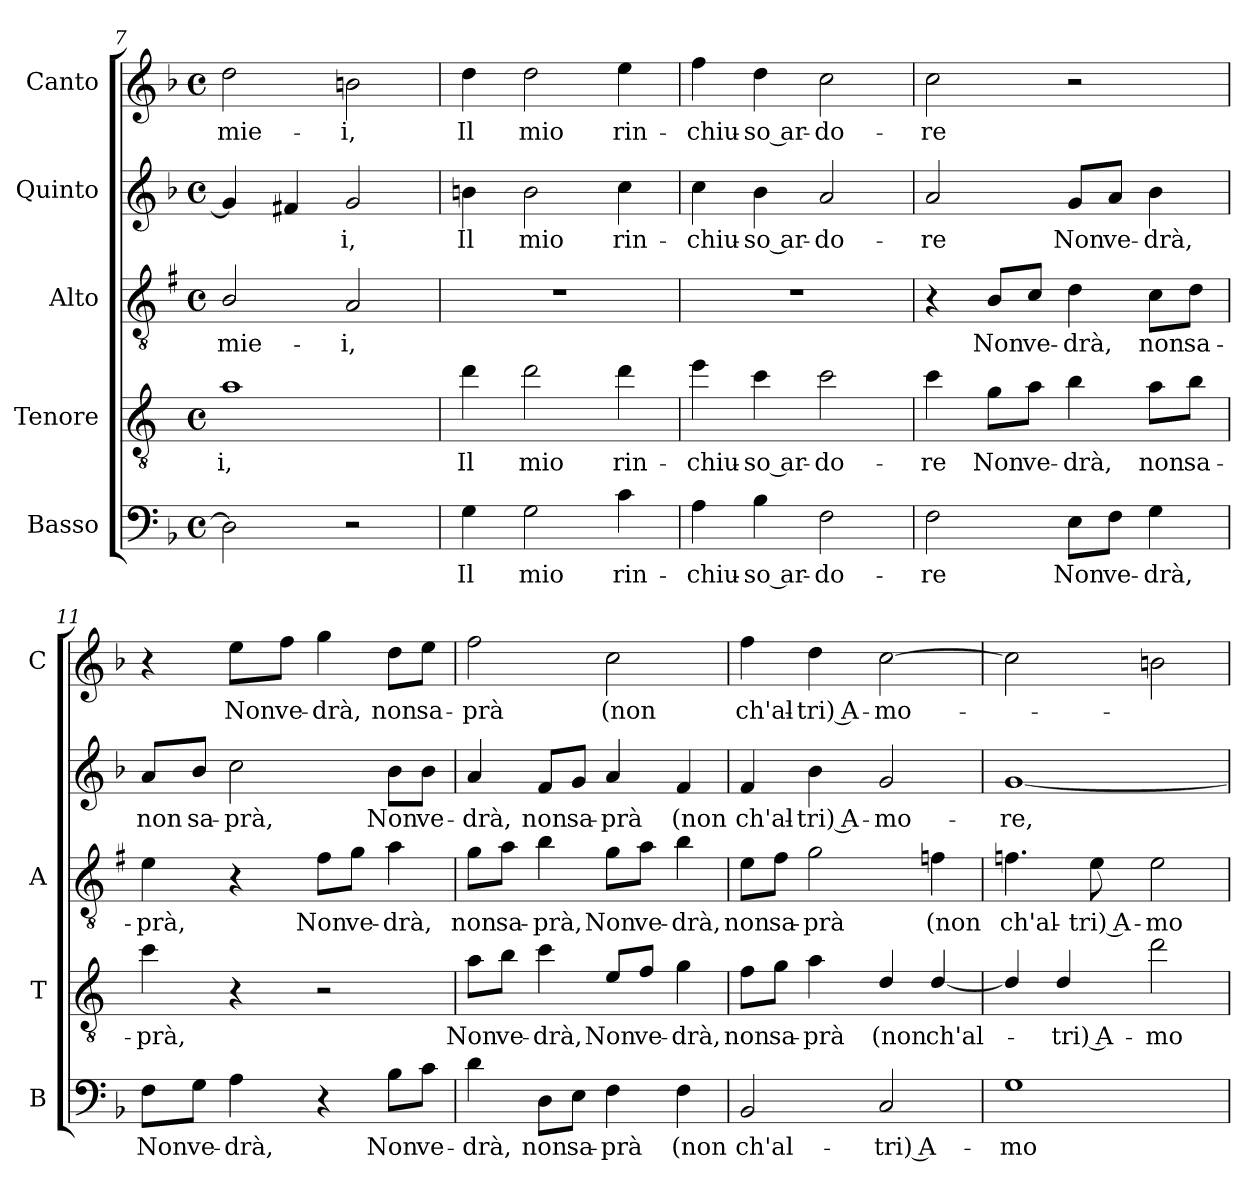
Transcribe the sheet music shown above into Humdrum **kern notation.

**kern	**text	**kern	**text	**kern	**text	**kern	**text	**kern	**text
*part5	*part5	*part4	*part4	*part3	*part3	*part2	*part2	*part1	*part1
*staff5	*staff5	*staff4	*staff4	*staff3	*staff3	*staff2	*staff2	*staff1	*staff1
*I"Basso	*	*I"Tenore	*	*I"Alto	*	*I"Quinto	*	*I"Canto	*
*I'B	*	*I'T	*	*I'A	*	*	*	*I'C	*
*clefF4	*	*clefGv2	*	*clefGv2	*	*clefG2	*	*clefG2	*
*	*	*ITrd4c7	*	*ITrd1c2	*	*	*	*	*
*k[b-]	*	*k[b-]	*	*k[b-]	*	*k[b-]	*	*k[b-]	*
*F:	*	*F:	*	*F:	*	*F:	*	*F:	*
*M4/4	*	*M4/4	*	*M4/4	*	*M4/4	*	*M4/4	*
*met(c)	*	*met(c)	*	*met(c)	*	*met(c)	*	*met(c)	*
=7	=7	=7	=7	=7	=7	=7	=7	=7	=7
!	!	!	!LO:LY:b	!	!LO:LY:b	!	!	!	!LO:LY:b
2D\]	.	1d	-i,	2A/	mie-	4g/]	.	2dd\	mie-
.	.	.	.	.	.	4f#X/	.	.	.
!	!	!	!	!	!LO:LY:b	!	!LO:LY:b	!	!LO:LY:b
2r	.	.	.	2G/	-i,	2g/	-i,	2bn\	-i,
=8	=8	=8	=8	=8	=8	=8	=8	=8	=8
!	!LO:LY:b	!	!LO:LY:b	!	!	!	!LO:LY:b	!	!LO:LY:b
4G\	Il	4g\	Il	1r	.	4bn\	Il	4dd\	Il
!	!LO:LY:b	!	!LO:LY:b	!	!	!	!LO:LY:b	!	!LO:LY:b
2G\	mio	2g\	mio	.	.	2b\	mio	2dd\	mio
!	!LO:LY:b	!	!LO:LY:b	!	!	!	!LO:LY:b	!	!LO:LY:b
4c\	rin-	4g\	rin-	.	.	4cc\	rin-	4ee\	rin-
=9	=9	=9	=9	=9	=9	=9	=9	=9	=9
!	!LO:LY:b	!	!LO:LY:b	!	!	!	!LO:LY:b	!	!LO:LY:b
4A\	-chiu-	4a\	-chiu-	1r	.	4cc\	-chiu-	4ff\	-chiu-
!	!LO:LY:b	!	!LO:LY:b	!	!	!	!LO:LY:b	!	!LO:LY:b
4B-\	-so ar-	4f\	-so ar-	.	.	4b-\	-so ar-	4dd\	-so ar-
!	!LO:LY:b	!	!LO:LY:b	!	!	!	!LO:LY:b	!	!LO:LY:b
2F\	-do-	2f\	-do-	.	.	2a/	-do-	2cc\	-do-
!!LO:PB:g=z
=10	=10	=10	=10	=10	=10	=10	=10	=10	=10
!	!LO:LY:b	!	!LO:LY:b	!	!	!	!LO:LY:b	!	!LO:LY:b
2F\	-re	4f\	-re	4r	.	2a/	-re	2cc\	-re
!	!	!	!LO:LY:b	!	!LO:LY:b	!	!	!	!
.	.	8c\L	Non	8A/L	Non	.	.	.	.
!	!	!	!LO:LY:b	!	!LO:LY:b	!	!	!	!
.	.	8d\J	ve-	8B-/J	ve-	.	.	.	.
!	!LO:LY:b	!	!LO:LY:b	!	!LO:LY:b	!	!LO:LY:b	!	!
8E\L	Non	4e\	-drà,	4c\	-drà,	8g/L	Non	2r	.
!	!LO:LY:b	!	!	!	!	!	!LO:LY:b	!	!
8F\J	ve-	.	.	.	.	8a/J	ve-	.	.
!	!LO:LY:b	!	!LO:LY:b	!	!LO:LY:b	!	!LO:LY:b	!	!
4G\	-drà,	8d\L	non	8B-\L	non	4b-\	-drà,	.	.
!	!	!	!LO:LY:b	!	!LO:LY:b	!	!	!	!
.	.	8e\J	sa-	8c\J	sa-	.	.	.	.
=11	=11	=11	=11	=11	=11	=11	=11	=11	=11
!	!LO:LY:b	!	!LO:LY:b	!	!LO:LY:b	!	!LO:LY:b	!	!
8F\L	Non	4f\	-prà,	4d\	-prà,	8a/L	non	4r	.
!	!LO:LY:b	!	!	!	!	!	!LO:LY:b	!	!
8G\J	ve-	.	.	.	.	8b-/J	sa-	.	.
!	!LO:LY:b	!	!	!	!	!	!LO:LY:b	!	!LO:LY:b
4A\	-drà,	4r	.	4r	.	2cc\	-prà,	8ee\L	Non
!	!	!	!	!	!	!	!	!	!LO:LY:b
.	.	.	.	.	.	.	.	8ff\J	ve-
!	!	!	!	!	!LO:LY:b	!	!	!	!LO:LY:b
4r	.	2r	.	8e\L	Non	.	.	4gg\	-drà,
!	!	!	!	!	!LO:LY:b	!	!	!	!
.	.	.	.	8f\J	ve-	.	.	.	.
!	!LO:LY:b	!	!	!	!LO:LY:b	!	!LO:LY:b	!	!LO:LY:b
8B-\L	Non	.	.	4g\	-drà,	8b-\L	Non	8dd\L	non
!	!LO:LY:b	!	!	!	!	!	!LO:LY:b	!	!LO:LY:b
8c\J	ve-	.	.	.	.	8b-\J	ve-	8ee\J	sa-
=12	=12	=12	=12	=12	=12	=12	=12	=12	=12
!	!LO:LY:b	!	!LO:LY:b	!	!LO:LY:b	!	!LO:LY:b	!	!LO:LY:b
4d\	-drà,	8d\L	Non	8f\L	non	4a/	-drà,	2ff\	-prà
!	!	!	!LO:LY:b	!	!LO:LY:b	!	!	!	!
.	.	8e\J	ve-	8g\J	sa-	.	.	.	.
!	!LO:LY:b	!	!LO:LY:b	!	!LO:LY:b	!	!LO:LY:b	!	!
8D\L	non	4f\	-drà,	4a\	-prà,	8f/L	non	.	.
!	!LO:LY:b	!	!	!	!	!	!LO:LY:b	!	!
8E\J	sa-	.	.	.	.	8g/J	sa-	.	.
!	!LO:LY:b	!	!LO:LY:b	!	!LO:LY:b	!	!LO:LY:b	!	!LO:LY:b
4F\	-prà	8A/L	Non	8f\L	Non	4a/	-prà	2cc\	(non
!	!	!	!LO:LY:b	!	!LO:LY:b	!	!	!	!
.	.	8B-/J	ve-	8g\J	ve-	.	.	.	.
!	!LO:LY:b	!	!LO:LY:b	!	!LO:LY:b	!	!LO:LY:b	!	!
4F\	(non	4c\	-drà,	4a\	-drà,	4f/	(non	.	.
=13	=13	=13	=13	=13	=13	=13	=13	=13	=13
!	!LO:LY:b	!	!LO:LY:b	!	!LO:LY:b	!	!LO:LY:b	!	!LO:LY:b
2BB-/	ch'al-	8B-\L	non	8d\L	non	4f/	ch'al-	4ff\	ch'al-
!	!	!	!LO:LY:b	!	!LO:LY:b	!	!	!	!
.	.	8c\J	sa-	8e\J	sa-	.	.	.	.
!	!	!	!LO:LY:b	!	!LO:LY:b	!	!LO:LY:b	!	!LO:LY:b
.	.	4d\	-prà	2f\	-prà	4b-\	-tri) A-	4dd\	-tri) A-
!	!LO:LY:b	!	!LO:LY:b	!	!	!	!LO:LY:b	!	!LO:LY:b
2C/	-tri) A-	4G/	(non	.	.	2g/	-mo-	[2cc\	-mo-
!	!	!	!LO:LY:b	!	!LO:LY:b	!	!	!	!
.	.	[4G/	ch'al-	4e-X\	(non	.	.	.	.
!!LO:LB:g=z
=14	=14	=14	=14	=14	=14	=14	=14	=14	=14
!	!LO:LY:b	!	!	!	!LO:LY:b	!	!LO:LY:b	!	!
1G	-mo-	4G/]	.	4.e-X\	ch'al-	[1g	-re,	2cc\]	.
!	!	!	!LO:LY:b	!	!	!	!	!	!
.	.	4G/	-tri) A-	.	.	.	.	.	.
!	!	!	!	!	!LO:LY:b	!	!	!	!
.	.	.	.	8d\	-tri) A-	.	.	.	.
!	!	!	!LO:LY:b	!	!LO:LY:b	!	!	!	!
.	.	2g\	-mo-	2d\	-mo-	.	.	2bn\	.
=	=	=	=	=	=	=	=	=	=
*-	*-	*-	*-	*-	*-	*-	*-	*-	*-
